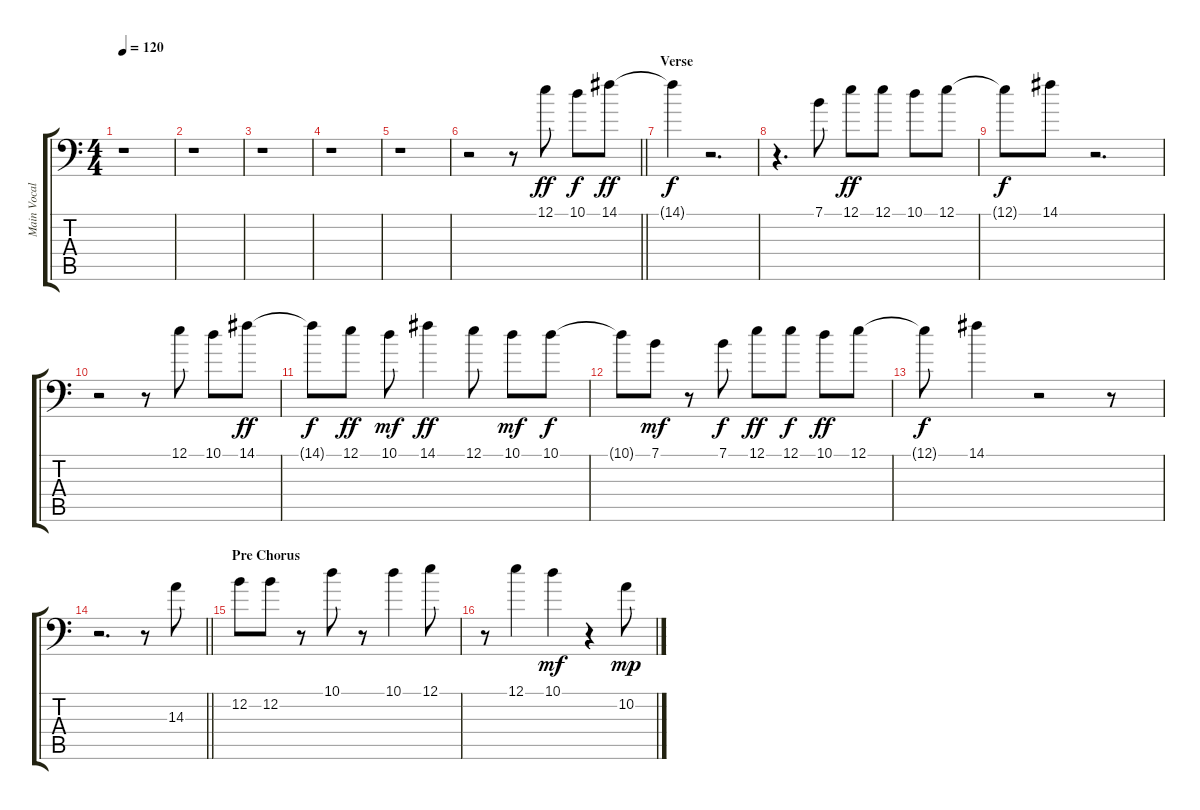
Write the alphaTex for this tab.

\track ("Main Vocalist" "Main Vocal") {instrument acousticguitarnylon}
\staff {score tabs}
\tuning (E3 B2 G2 D2 A1 E1) {hide}
\ts (4 4)
\tempo 120
\clef f4
\ks c
r.1{dy f} |
r.1 |
r.1 |
r.1 |
r.1 |
\barLineRight lightlight
r.2 r.8 12.1.8{dy ff} 10.1.8{dy f} 14.1.8{dy ff} |
\section ("" "Verse")
14.1{t}.4{dy f} r.2{d} |
r.4{d} 7.1.8 12.1.8{dy ff} 12.1.8 10.1.8 12.1.8 |
12.1{t}.8{dy f} 14.1.8 r.2{d} |
r.2 r.8 12.1.8 10.1.8 14.1.8{dy ff} |
14.1{t}.8{dy f} 12.1.8{dy ff} 10.1.8{dy mf} 14.1.4{dy ff} 12.1.8 10.1.8{dy mf} 10.1.8{dy f} |
10.1{t}.8 7.1.8{dy mf} r.8 7.1.8{dy f} 12.1.8{dy ff} 12.1.8{dy f} 10.1.8{dy ff} 12.1.8 |
12.1{t}.8{dy f} 14.1.4 r.2 r.8 |
\barLineRight lightlight
r.2{d} r.8 14.3.8 |
\section ("" "Pre Chorus")
12.2.8 12.2.8 r.8 10.1.8 r.8 10.1.4 12.1.8 |
r.8 12.1.4 10.1.4{dy mf} r.4 10.2.8{dy mp}
